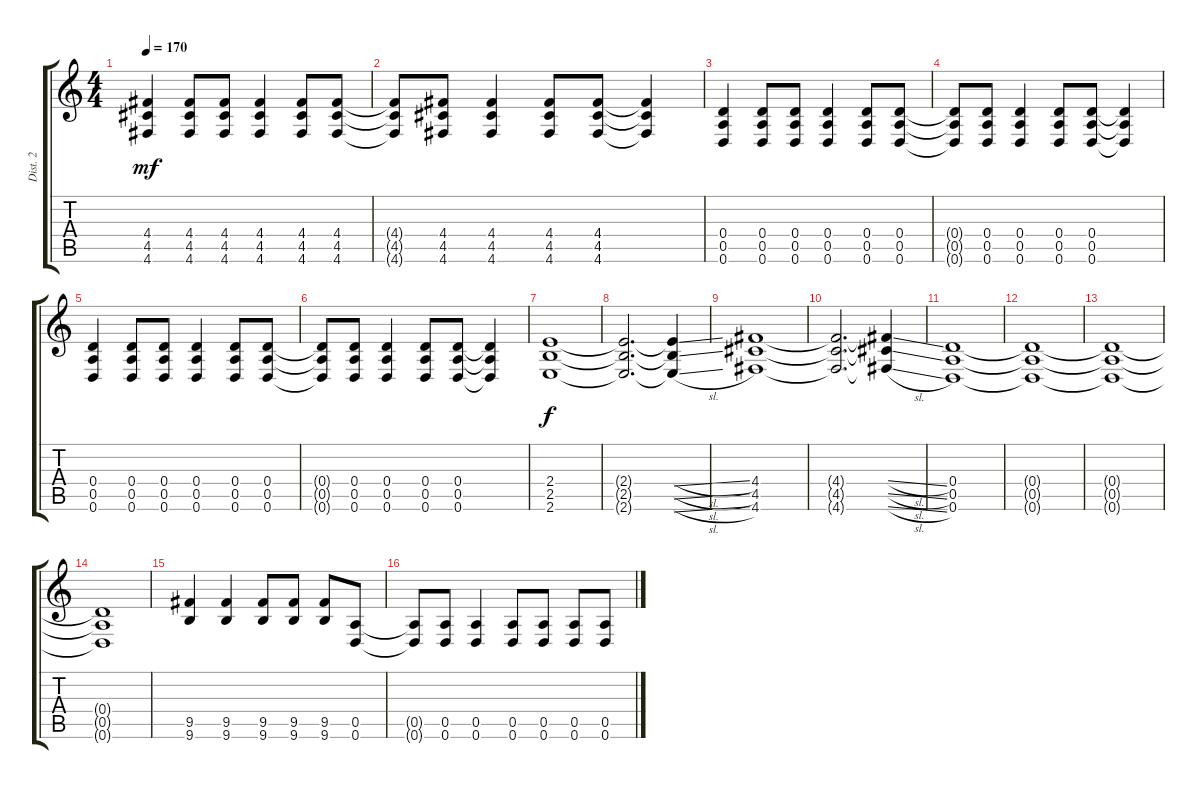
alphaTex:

\track ("Dist. 2" "Dist. 2") {instrument overdrivenguitar}
\staff {score tabs}
\tuning (E4 B3 G3 D3 A2 D2) {hide}
\ts (4 4)
\tempo 170
\clef g2
\ks c
(4.4 4.5 4.6).4{dy mf} (4.4 4.5 4.6).8 (4.4 4.5 4.6).8 (4.4 4.5 4.6).4 (4.4 4.5 4.6).8 (4.4 4.5 4.6).8 |
(4.4{t} 4.5{t} 4.6{t}).8 (4.4 4.5 4.6).8 (4.4 4.5 4.6).4 (4.4 4.5 4.6).8 (4.4 4.5 4.6).8 (4.4{t} 4.5{t} 4.6{t}).4 |
(0.4 0.5 0.6).4 (0.4 0.5 0.6).8 (0.4 0.5 0.6).8 (0.4 0.5 0.6).4 (0.4 0.5 0.6).8 (0.4 0.5 0.6).8 |
(0.4{t} 0.5{t} 0.6{t}).8 (0.4 0.5 0.6).8 (0.4 0.5 0.6).4 (0.4 0.5 0.6).8 (0.4 0.5 0.6).8 (0.4{t} 0.5{t} 0.6{t}).4 |
(0.4 0.5 0.6).4 (0.4 0.5 0.6).8 (0.4 0.5 0.6).8 (0.4 0.5 0.6).4 (0.4 0.5 0.6).8 (0.4 0.5 0.6).8 |
(0.4{t} 0.5{t} 0.6{t}).8 (0.4 0.5 0.6).8 (0.4 0.5 0.6).4 (0.4 0.5 0.6).8 (0.4 0.5 0.6).8 (0.4{t} 0.5{t} 0.6{t}).4 |
(2.4 2.5 2.6).1{dy f} |
(2.4{t} 2.5{t} 2.6{t}).2{d} (2.4{sl t} 2.5{sl t} 2.6{sl t}).4 |
(4.4 4.5 4.6).1 |
(4.4{t} 4.5{t} 4.6{t}).2{d} (4.4{sl t} 4.5{sl t} 4.6{sl t}).4 |
(0.4 0.5 0.6).1{volume 11} |
(0.4{t} 0.5{t} 0.6{t}).1 |
(0.4{t} 0.5{t} 0.6{t}).1 |
(0.4{t} 0.5{t} 0.6{t}).1 |
(9.5 9.6).4{volume 15} (9.5 9.6).4 (9.5 9.6).8 (9.5 9.6).8 (9.5 9.6).8 (0.5 0.6).8 |
(0.5{t} 0.6{t}).8 (0.5 0.6).8 (0.5 0.6).4 (0.5 0.6).8 (0.5 0.6).8 (0.5 0.6).8 (0.5 0.6).8
